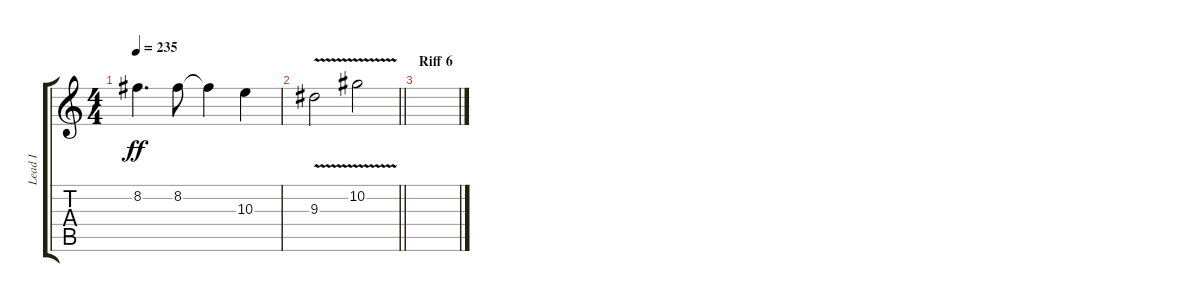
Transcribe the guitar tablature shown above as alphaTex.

\track ("Lead I" "Lead I") {instrument overdrivenguitar}
\staff {score tabs}
\tuning (Eb4 Bb3 Gb3 Db3 Ab2 Eb2) {hide}
\ts (4 4)
\tempo 235
\clef g2
\ks aminor
8.2.4{d dy ff} 8.2.8 8.2{t}.4 10.3.4 |
\barLineRight lightlight
9.3{v}.2 10.2{v}.2 |
\section ("" "Riff 6")
